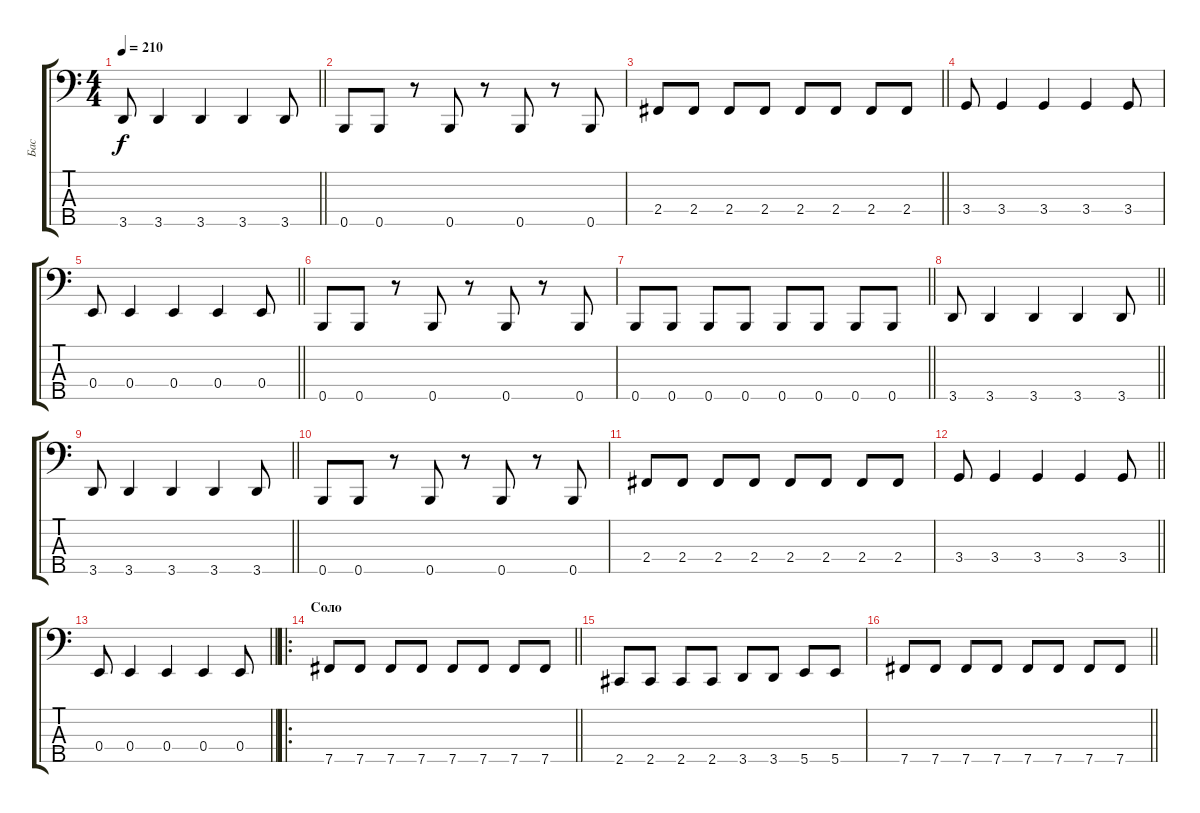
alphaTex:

\track ("Бас" "Бас") {instrument electricbasspick}
\staff {score tabs}
\tuning (G2 D2 A1 E1 B0) {hide}
\ts (4 4)
\tempo 210
\clef f4
\barLineRight lightlight
\ks c
3.5.8{dy f} 3.5.4 3.5.4 3.5.4 3.5.8 |
0.5.8 0.5.8 r.8 0.5.8 r.8 0.5.8 r.8 0.5.8 |
\barLineRight lightlight
2.4.8 2.4.8 2.4.8 2.4.8 2.4.8 2.4.8 2.4.8 2.4.8 |
3.4.8 3.4.4 3.4.4 3.4.4 3.4.8 |
\barLineRight lightlight
0.4.8 0.4.4 0.4.4 0.4.4 0.4.8 |
0.5.8 0.5.8 r.8 0.5.8 r.8 0.5.8 r.8 0.5.8 |
\barLineRight lightlight
0.5.8 0.5.8 0.5.8 0.5.8 0.5.8 0.5.8 0.5.8 0.5.8 |
\barLineRight lightlight
3.5.8 3.5.4 3.5.4 3.5.4 3.5.8 |
\barLineRight lightlight
3.5.8 3.5.4 3.5.4 3.5.4 3.5.8 |
0.5.8 0.5.8 r.8 0.5.8 r.8 0.5.8 r.8 0.5.8 |
2.4.8 2.4.8 2.4.8 2.4.8 2.4.8 2.4.8 2.4.8 2.4.8 |
\barLineRight lightlight
3.4.8 3.4.4 3.4.4 3.4.4 3.4.8 |
\barLineRight lightlight
0.4.8 0.4.4 0.4.4 0.4.4 0.4.8 |
\ro
\section ("" "Соло")
\barLineRight lightlight
7.5.8 7.5.8 7.5.8 7.5.8 7.5.8 7.5.8 7.5.8 7.5.8 |
2.5.8 2.5.8 2.5.8 2.5.8 3.5.8 3.5.8 5.5.8 5.5.8 |
\barLineRight lightlight
7.5.8 7.5.8 7.5.8 7.5.8 7.5.8 7.5.8 7.5.8 7.5.8
